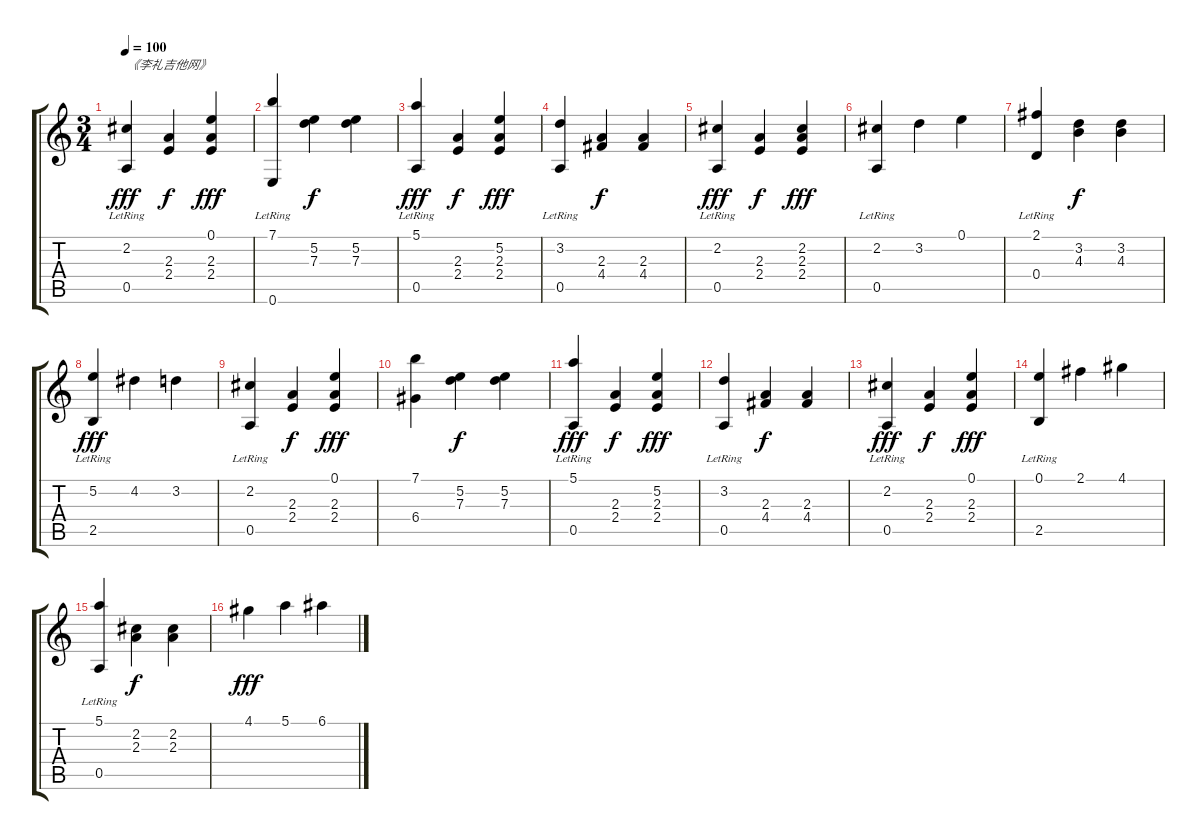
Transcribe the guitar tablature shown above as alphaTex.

\track "" {instrument acousticguitarnylon}
\staff {score tabs}
\tuning (E4 B3 G3 D3 A2 E2) {hide}
\ts (3 4)
\tempo 100
\clef g2
\ks c
(2.2 0.5{lr}).4{txt "《李礼吉他网》" dy fff instrument acousticguitarnylon} (2.3 2.4).4{dy f} (0.1 2.3 2.4).4{dy fff} |
(7.1{lr} 0.6{lr}).4 (5.2 7.3).4{dy f} (5.2 7.3).4 |
(5.1 0.5{lr}).4{dy fff} (2.3 2.4).4{dy f} (5.2 2.3 2.4).4{dy fff} |
(3.2 0.5{lr}).4 (2.3 4.4).4{dy f} (2.3 4.4).4 |
(2.2 0.5{lr}).4{dy fff} (2.3 2.4).4{dy f} (2.2 2.3 2.4).4{dy fff} |
(2.2 0.5{lr}).4 3.2.4 0.1.4 |
(2.1 0.4{lr}).4 (3.2 4.3).4{dy f} (3.2 4.3).4 |
(5.2 2.5{lr}).4{dy fff} 4.2.4 3.2.4 |
(2.2 0.5{lr}).4 (2.3 2.4).4{dy f} (0.1 2.3 2.4).4{dy fff} |
(7.1 6.4).4 (5.2 7.3).4{dy f} (5.2 7.3).4 |
(5.1 0.5{lr}).4{dy fff} (2.3 2.4).4{dy f} (5.2 2.3 2.4).4{dy fff} |
(3.2 0.5{lr}).4 (2.3 4.4).4{dy f} (2.3 4.4).4 |
(2.2 0.5{lr}).4{dy fff} (2.3 2.4).4{dy f} (0.1 2.3 2.4).4{dy fff} |
(0.1 2.5{lr}).4 2.1.4 4.1.4 |
(5.1 0.5{lr}).4 (2.2 2.3).4{dy f} (2.2 2.3).4 |
4.1.4{dy fff} 5.1.4 6.1.4
